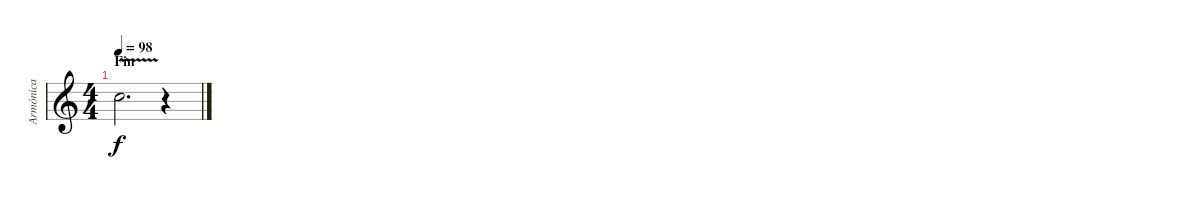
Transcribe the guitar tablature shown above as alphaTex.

\track ("Armónica" "Armónica") {instrument harmonica}
\staff {score}
\tuning (E4 B3 G3 D3 A2 E2) {hide}
\ts (4 4)
\section ("" "Fin")
\tempo 98
\clef g2
\ks c
13.2{v}.2{d dy f} r.4
